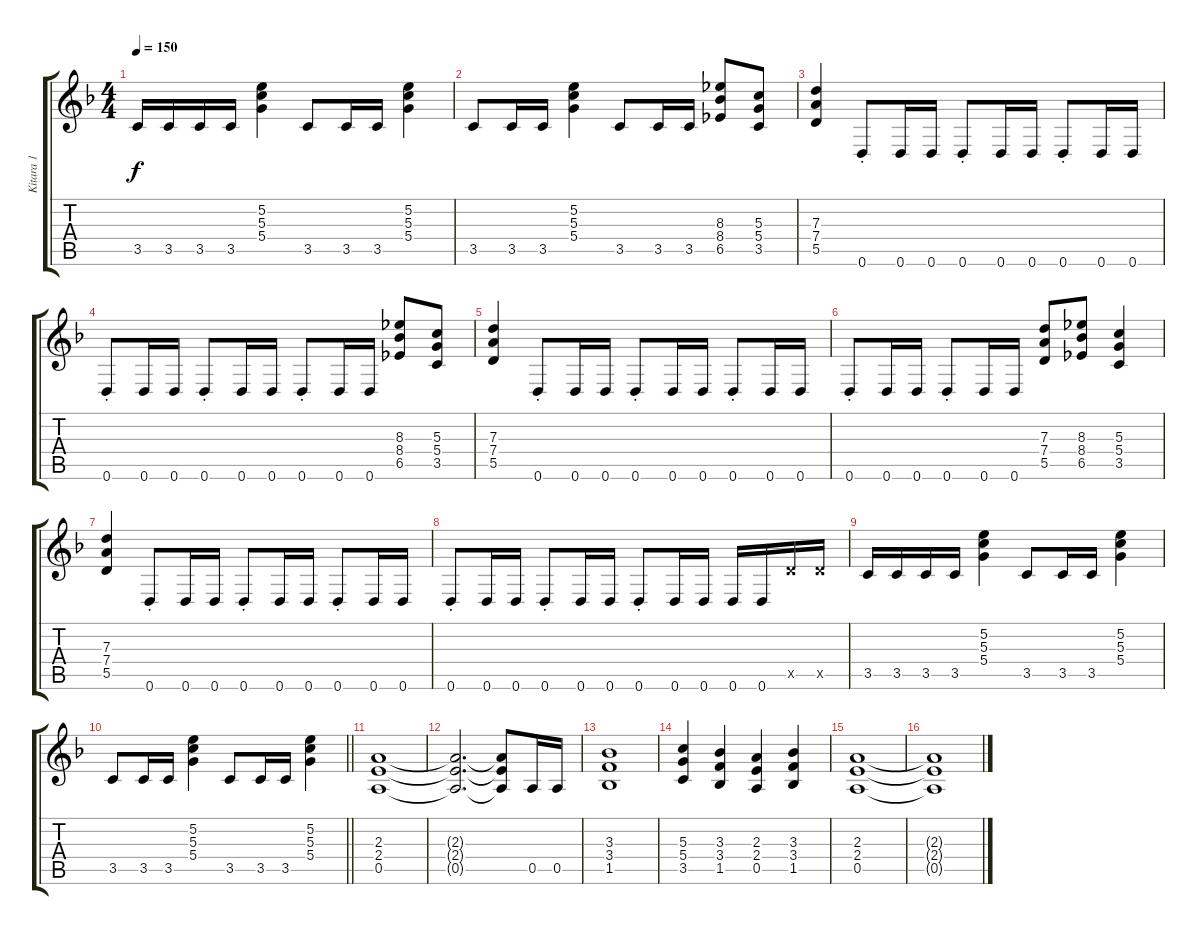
\track ("Kitara 1" "Kitara 1") {instrument distortionguitar}
\staff {score tabs}
\tuning (E4 B3 G3 D3 A2 D2) {hide}
\ts (4 4)
\tempo 150
\clef g2
\ks dminor
3.5.16{dy f} 3.5.16 3.5.16 3.5.16 (5.2 5.3 5.4).4 3.5.8 3.5.16 3.5.16 (5.2 5.3 5.4).4 |
3.5.8 3.5.16 3.5.16 (5.2 5.3 5.4).4 3.5.8 3.5.16 3.5.16 (8.3 8.4 6.5).8 (5.3 5.4 3.5).8 |
(7.3 7.4 5.5).4 0.6{st}.8 0.6.16 0.6.16 0.6{st}.8 0.6.16 0.6.16 0.6{st}.8 0.6.16 0.6.16 |
0.6{st}.8 0.6.16 0.6.16 0.6{st}.8 0.6.16 0.6.16 0.6{st}.8 0.6.16 0.6.16 (8.3 8.4 6.5).8 (5.3 5.4 3.5).8 |
(7.3 7.4 5.5).4 0.6{st}.8 0.6.16 0.6.16 0.6{st}.8 0.6.16 0.6.16 0.6{st}.8 0.6.16 0.6.16 |
0.6{st}.8 0.6.16 0.6.16 0.6{st}.8 0.6.16 0.6.16 (7.3 7.4 5.5).8 (8.3 8.4 6.5).8 (5.3 5.4 3.5).4 |
(7.3 7.4 5.5).4 0.6{st}.8 0.6.16 0.6.16 0.6{st}.8 0.6.16 0.6.16 0.6{st}.8 0.6.16 0.6.16 |
0.6{st}.8 0.6.16 0.6.16 0.6{st}.8 0.6.16 0.6.16 0.6{st}.8 0.6.16 0.6.16 0.6.16 0.6.16 5.5{x}.16 5.5{x}.16 |
3.5.16 3.5.16 3.5.16 3.5.16 (5.2 5.3 5.4).4 3.5.8 3.5.16 3.5.16 (5.2 5.3 5.4).4 |
\barLineRight lightlight
3.5.8 3.5.16 3.5.16 (5.2 5.3 5.4).4 3.5.8 3.5.16 3.5.16 (5.2 5.3 5.4).4 |
(2.3 2.4 0.5).1 |
(2.3{t} 2.4{t} 0.5{t}).2{d} (2.3{t} 2.4{t} 0.5{t}).8 0.5.16 0.5.16 |
(3.3 3.4 1.5).1 |
(5.3 5.4 3.5).4 (3.3 3.4 1.5).4 (2.3 2.4 0.5).4 (3.3 3.4 1.5).4 |
(2.3 2.4 0.5).1 |
(2.3{t} 2.4{t} 0.5{t}).1
